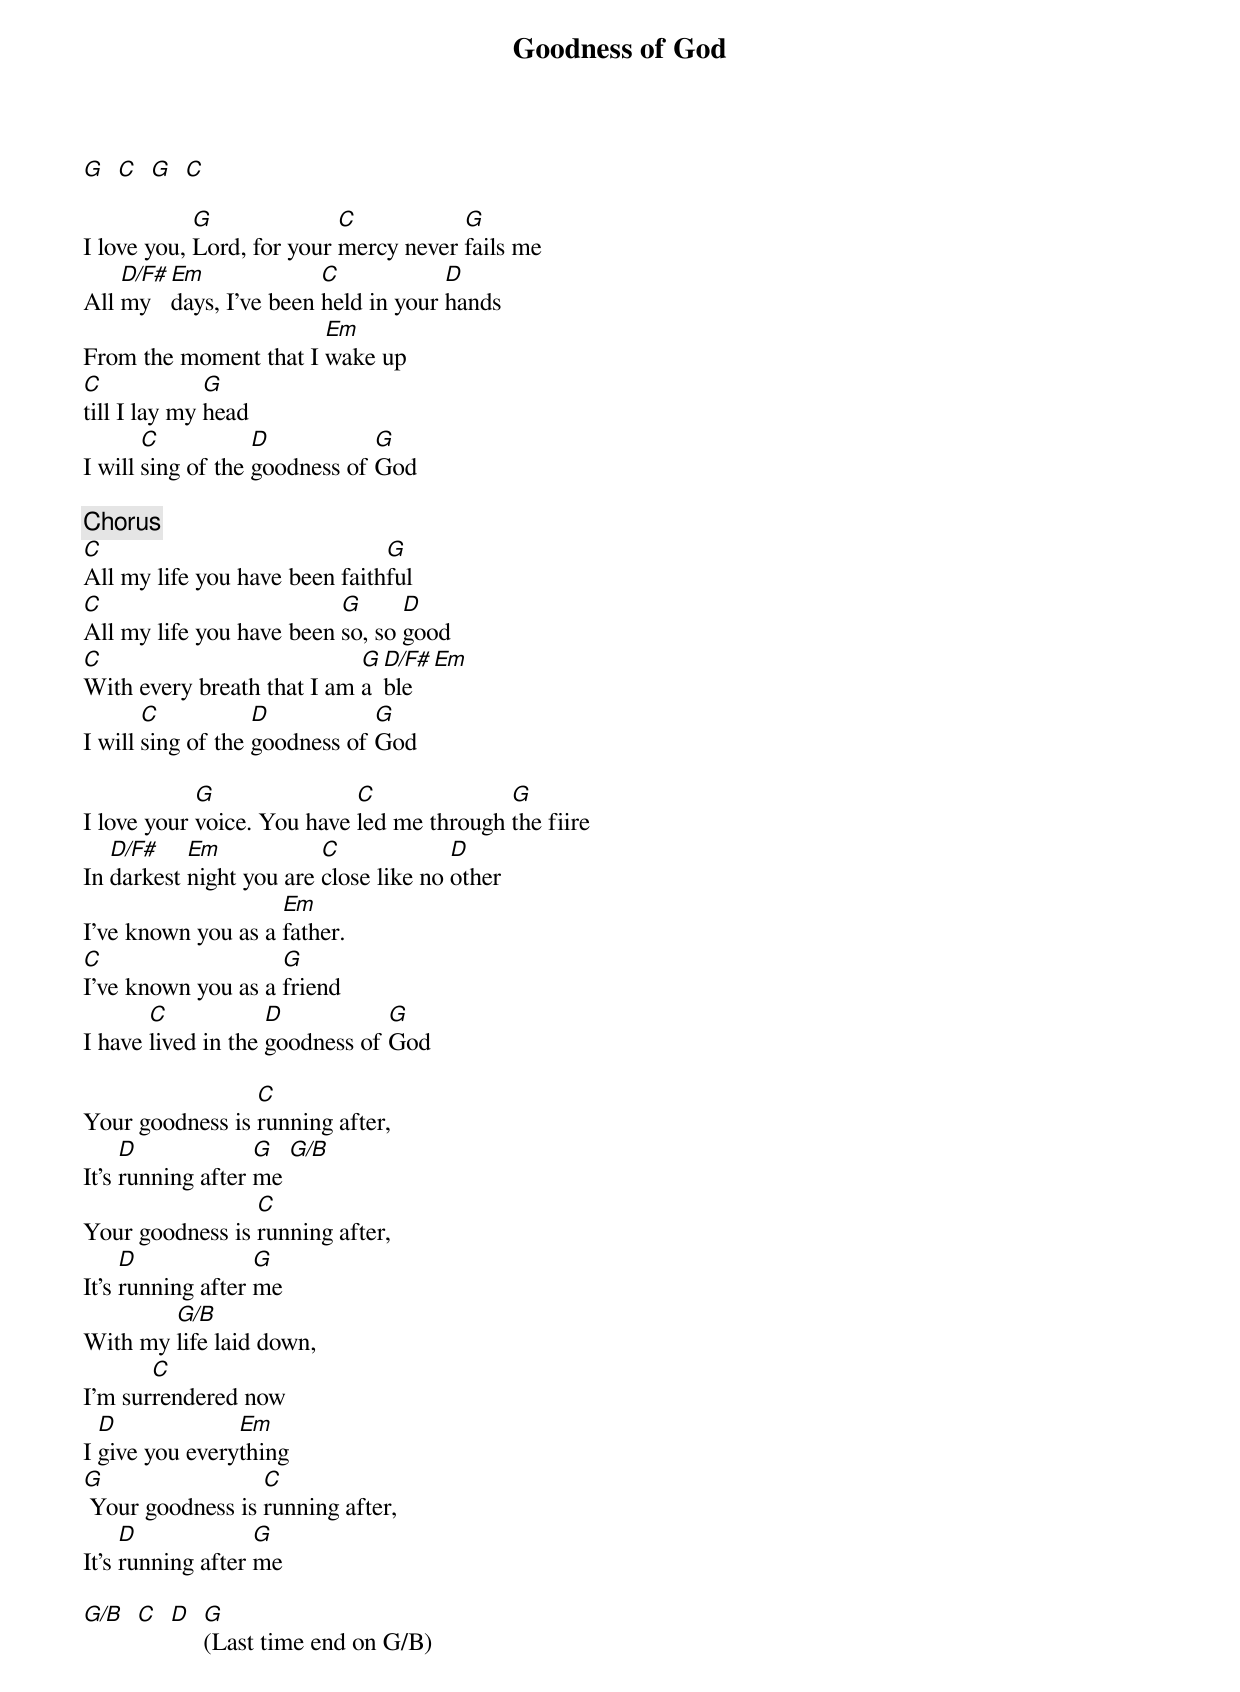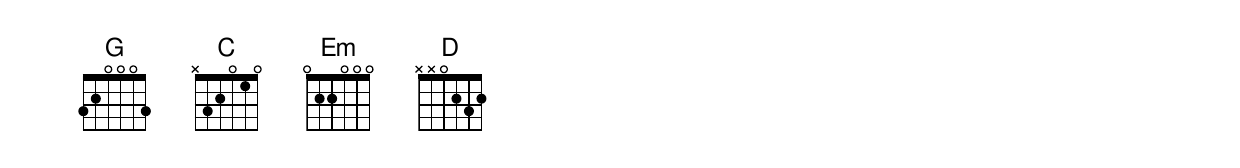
{Title: Goodness of God}

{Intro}
[G]  [C]  [G]  [C]

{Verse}
I love you, [G]Lord, for your [C]mercy never [G]fails me
All [D/F#]my [Em]days, I’ve been [C]held in your [D]hands
From the moment that I [Em]wake up
[C]till I lay my [G]head
I will [C]sing of the [D]goodness of [G]God

{Chorus}
[C]All my life you have been faith[G]ful
[C]All my life you have been [G]so, so [D]good
[C]With every breath that I am [G]a[D/F#]ble [Em]
I will [C]sing of the [D]goodness of [G]God

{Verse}
I love your [G]voice. You have [C]led me through [G]the fiire
In [D/F#]darkest [Em]night you are [C]close like no [D]other
I’ve known you as a [Em]father.
[C]I’ve known you as a [G]friend
I have [C]lived in the [D]goodness of [G]God

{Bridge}
Your goodness is [C]running after,
It’s [D]running after [G]me [G/B]
Your goodness is [C]running after,
It’s [D]running after [G]me
With my [G/B]life laid down,
I’m sur[C]rendered now
I [D]give you every[Em]thing
[G] Your goodness is [C]running after,
It’s [D]running after [G]me

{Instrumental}
[G/B]  [C]  [D]  [G](Last time end on G/B)
